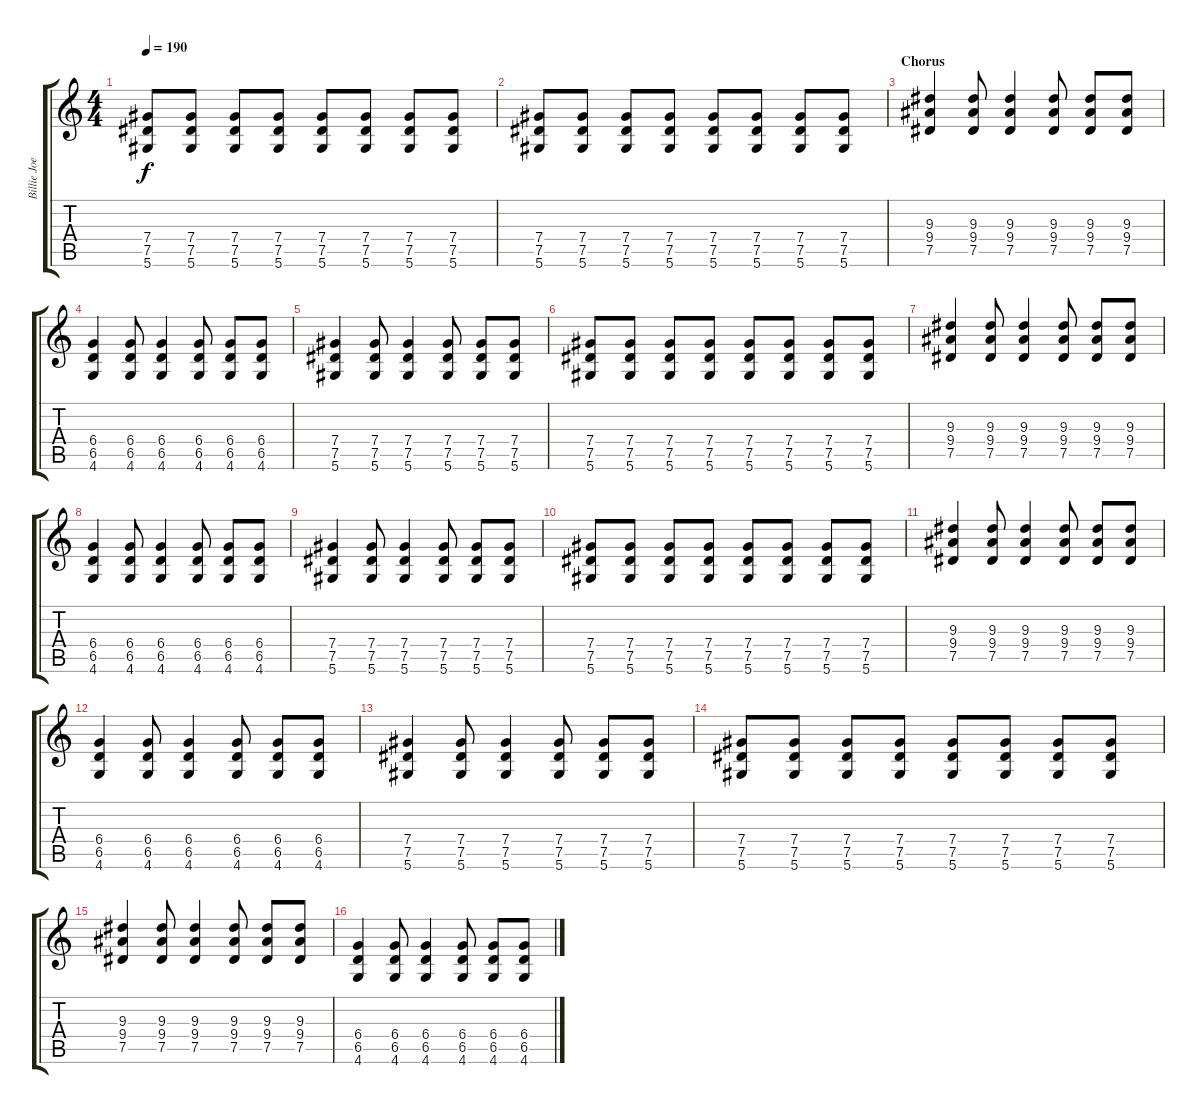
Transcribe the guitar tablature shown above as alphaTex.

\track ("Billie Joe Armstrong (Guitar Double)" "Billie Joe") {instrument overdrivenguitar}
\staff {score tabs}
\tuning (Eb4 Bb3 Gb3 Db3 Ab2 Eb2) {hide}
\ts (4 4)
\tempo 190
\clef g2
\ks c
(7.4 7.5 5.6).8{dy f} (7.4 7.5 5.6).8 (7.4 7.5 5.6).8 (7.4 7.5 5.6).8 (7.4 7.5 5.6).8 (7.4 7.5 5.6).8 (7.4 7.5 5.6).8 (7.4 7.5 5.6).8 |
(7.4 7.5 5.6).8 (7.4 7.5 5.6).8 (7.4 7.5 5.6).8 (7.4 7.5 5.6).8 (7.4 7.5 5.6).8 (7.4 7.5 5.6).8 (7.4 7.5 5.6).8 (7.4 7.5 5.6).8 |
\section ("" "Chorus")
(9.3 9.4 7.5).4{volume 13 balance 5} (9.3 9.4 7.5).8 (9.3 9.4 7.5).4 (9.3 9.4 7.5).8 (9.3 9.4 7.5).8 (9.3 9.4 7.5).8 |
(6.4 6.5 4.6).4 (6.4 6.5 4.6).8 (6.4 6.5 4.6).4 (6.4 6.5 4.6).8 (6.4 6.5 4.6).8 (6.4 6.5 4.6).8 |
(7.4 7.5 5.6).4 (7.4 7.5 5.6).8 (7.4 7.5 5.6).4 (7.4 7.5 5.6).8 (7.4 7.5 5.6).8 (7.4 7.5 5.6).8 |
(7.4 7.5 5.6).8 (7.4 7.5 5.6).8 (7.4 7.5 5.6).8 (7.4 7.5 5.6).8 (7.4 7.5 5.6).8 (7.4 7.5 5.6).8 (7.4 7.5 5.6).8 (7.4 7.5 5.6).8 |
(9.3 9.4 7.5).4 (9.3 9.4 7.5).8 (9.3 9.4 7.5).4 (9.3 9.4 7.5).8 (9.3 9.4 7.5).8 (9.3 9.4 7.5).8 |
(6.4 6.5 4.6).4 (6.4 6.5 4.6).8 (6.4 6.5 4.6).4 (6.4 6.5 4.6).8 (6.4 6.5 4.6).8 (6.4 6.5 4.6).8 |
(7.4 7.5 5.6).4 (7.4 7.5 5.6).8 (7.4 7.5 5.6).4 (7.4 7.5 5.6).8 (7.4 7.5 5.6).8 (7.4 7.5 5.6).8 |
(7.4 7.5 5.6).8 (7.4 7.5 5.6).8 (7.4 7.5 5.6).8 (7.4 7.5 5.6).8 (7.4 7.5 5.6).8 (7.4 7.5 5.6).8 (7.4 7.5 5.6).8 (7.4 7.5 5.6).8 |
(9.3 9.4 7.5).4 (9.3 9.4 7.5).8 (9.3 9.4 7.5).4 (9.3 9.4 7.5).8 (9.3 9.4 7.5).8 (9.3 9.4 7.5).8 |
(6.4 6.5 4.6).4 (6.4 6.5 4.6).8 (6.4 6.5 4.6).4 (6.4 6.5 4.6).8 (6.4 6.5 4.6).8 (6.4 6.5 4.6).8 |
(7.4 7.5 5.6).4 (7.4 7.5 5.6).8 (7.4 7.5 5.6).4 (7.4 7.5 5.6).8 (7.4 7.5 5.6).8 (7.4 7.5 5.6).8 |
(7.4 7.5 5.6).8 (7.4 7.5 5.6).8 (7.4 7.5 5.6).8 (7.4 7.5 5.6).8 (7.4 7.5 5.6).8 (7.4 7.5 5.6).8 (7.4 7.5 5.6).8 (7.4 7.5 5.6).8 |
(9.3 9.4 7.5).4 (9.3 9.4 7.5).8 (9.3 9.4 7.5).4 (9.3 9.4 7.5).8 (9.3 9.4 7.5).8 (9.3 9.4 7.5).8 |
(6.4 6.5 4.6).4 (6.4 6.5 4.6).8 (6.4 6.5 4.6).4 (6.4 6.5 4.6).8 (6.4 6.5 4.6).8 (6.4 6.5 4.6).8
